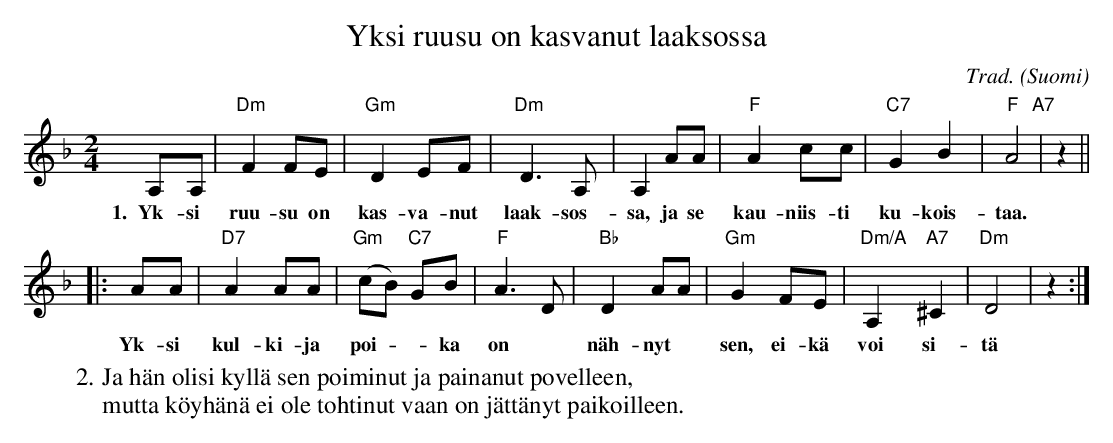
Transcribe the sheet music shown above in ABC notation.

X:1
T:Yksi ruusu on kasvanut laaksossa
C:Trad.
O:Suomi
M:2/4
L:1/4
K:F maj
A,/A,/ | "Dm" F F/E/ | "Gm" D E/F/ | "Dm" D > A, | A, A/A/ | "F" A c/c/ | "C7" G B | "F" A2 "A7" | z ||
w:1.~~Yk-si | ruu-su on | kas-va-nut | laak-sos- | sa, ja se | kau-niis-ti | ku-kois- | taa. |
|: A/A/ | "D7" A A/A/ | "Gm" (c/B/) "C7" G/B/ | "F" A > D | "Bb" D A/A/ | "Gm" G F/E/ | "Dm/A" A, "A7" ^C | "Dm" D2 | z :|]
w:Yk-si | kul-ki-ja | poi*-ka on | näh-nyt | sen, ei-kä | voi si-tä | un-hoit- | taa. |
W:2. Ja hän olisi kyllä sen poiminut ja painanut povelleen,
W:mutta köyhänä ei ole tohtinut vaan on jättänyt paikoilleen.
